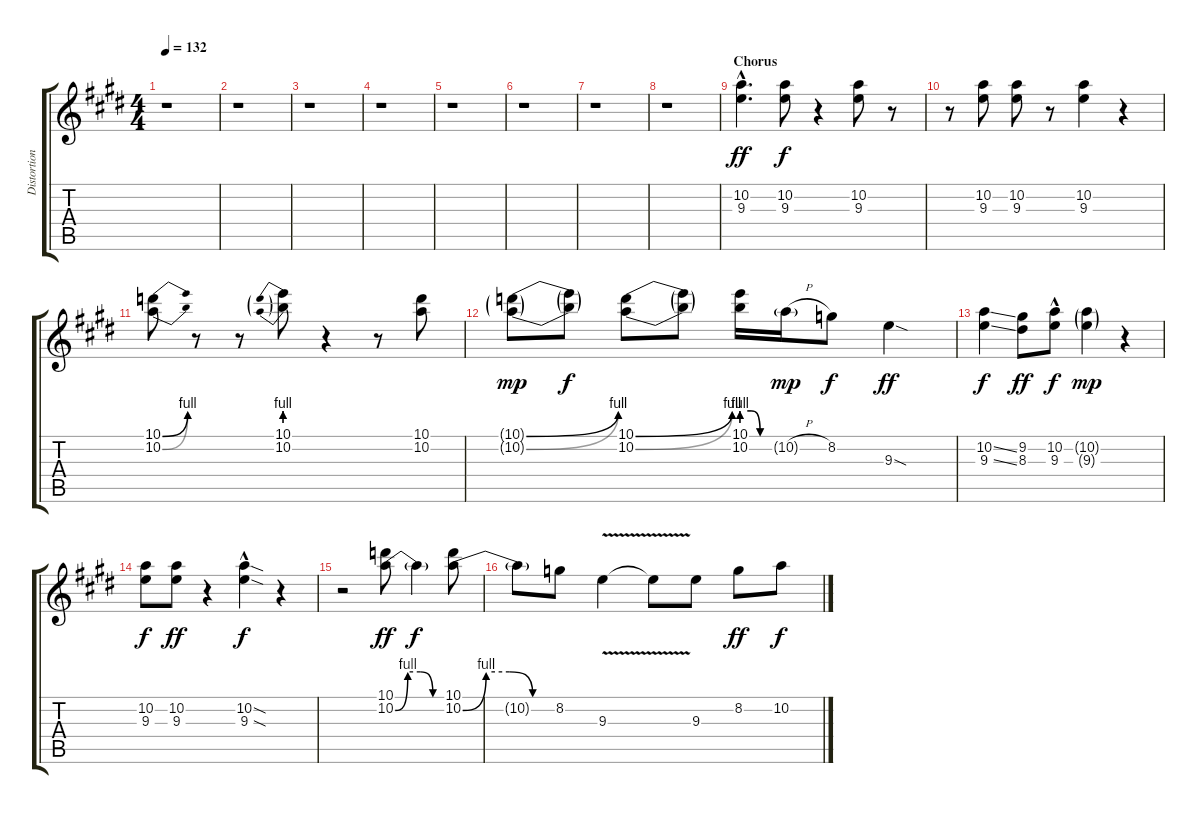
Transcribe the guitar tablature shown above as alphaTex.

\track ("Distortion Lead [Guitar II]" "Distortion") {instrument distortionguitar}
\staff {score tabs}
\tuning (E4 B3 G3 D3 A2 E2) {hide}
\ts (4 4)
\tempo 132
\clef g2
\ks e
r.1{dy f} |
r.1 |
r.1 |
r.1 |
r.1 |
r.1 |
r.1 |
r.1 |
\section ("" "Chorus")
(10.2{hac} 9.3{hac}).4{d dy ff volume 10} (10.2 9.3).8{dy f} r.4 (10.2 9.3).8 r.8 |
r.8 (10.2 9.3).8 (10.2 9.3).8 r.8 (10.2 9.3).4 r.4 |
(10.1{be (bend 0 0 60 4)} 10.2{be (bend 0 0 60 4)}).8 r.8 r.8 (10.1{be (prebend 0 4 60 4)} 10.2{be (prebend 0 4 60 4)}).8 r.4 r.8 (10.1 10.2).8 |
(10.1{be (bend 0 0 60 4) g} 10.2{be (bend 0 0 60 4) g}).8{dy mp} (10.1{t} 10.2{t}).8{dy f} (10.1{be (bend 0 0 60 4)} 10.2{be (bend 0 0 60 4)}).8 (10.1{t} 10.2{t}).8 (10.1{be (custom 0 4 20 4 40 0 60 0)} 10.2{be (custom 0 4 20 4 40 0 60 0)}).16 10.2{h g}.16{dy mp} 8.2.8{dy f} 9.3{sod}.4{dy ff} |
(10.2{ss} 9.3{ss}).4{dy f} (9.2 8.3).8{dy ff} (10.2{hac} 9.3).8{dy f} (10.2{g} 9.3{g}).4{dy mp} r.4 |
(10.2 9.3).8{dy f} (10.2 9.3).8{dy ff} r.4 (10.2{sod hac} 9.3{sod}).4{dy f} r.4 |
r.2 (10.1 10.2{be (custom 0 0 15 4 30 4 45 0 60 0)}).8{dy ff} 10.2{t}.4{dy f} (10.1 10.2{be (custom 0 0 15 4 30 4 45 0 60 0)}).8 |
10.2{t}.8 8.2.8 9.3{v}.4 9.3{t}.8 9.3.8 8.2.8{dy ff} 10.2.8{dy f}
